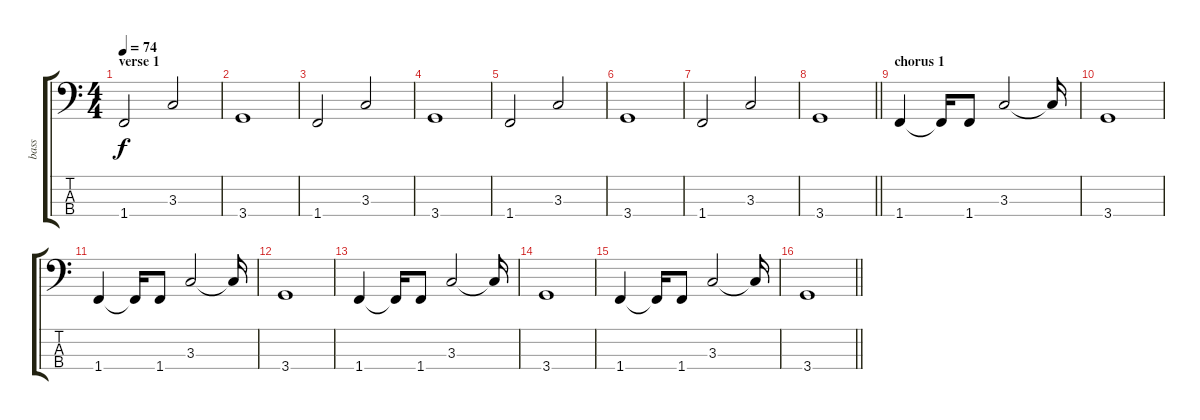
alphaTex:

\track ("bass" "bass") {instrument acousticbass}
\staff {score tabs}
\tuning (G2 D2 A1 E1) {hide}
\ts (4 4)
\section ("" "verse 1")
\tempo 74
\clef f4
\ks c
1.4.2{dy f} 3.3.2 |
3.4.1 |
1.4.2 3.3.2 |
3.4.1 |
1.4.2 3.3.2 |
3.4.1 |
1.4.2 3.3.2 |
\barLineRight lightlight
3.4.1 |
\section ("" "chorus 1")
1.4.4 1.4{t}.16 1.4.8 3.3.2 3.3{t}.16 |
3.4.1 |
1.4.4 1.4{t}.16 1.4.8 3.3.2 3.3{t}.16 |
3.4.1 |
1.4.4 1.4{t}.16 1.4.8 3.3.2 3.3{t}.16 |
3.4.1 |
1.4.4 1.4{t}.16 1.4.8 3.3.2 3.3{t}.16 |
\barLineRight lightlight
3.4.1
